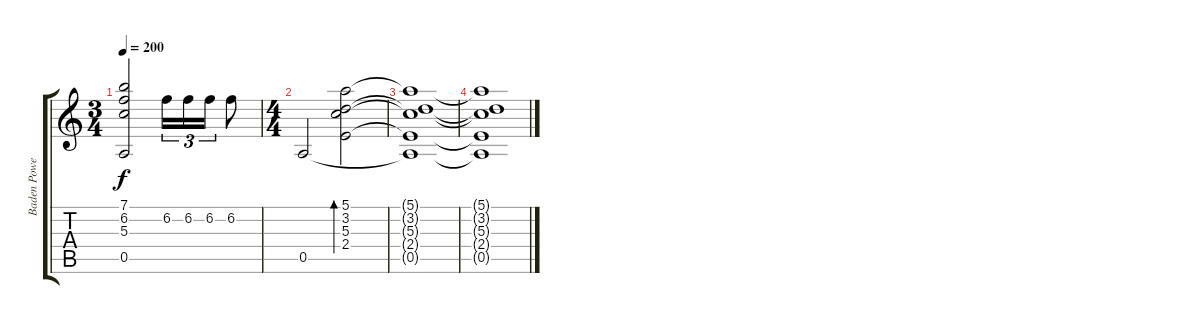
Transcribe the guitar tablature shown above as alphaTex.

\track ("Baden Powell" "Baden Powe") {instrument acousticguitarsteel}
\staff {score tabs}
\tuning (E4 B3 G3 D3 A2 E2) {hide}
\ts (3 4)
\tempo 200
\clef g2
\ks c
(7.1 6.2 5.3 0.5).2{dy f} 6.2.16{tu (3 2)} 6.2.16{tu (3 2)} 6.2.16{tu (3 2)} 6.2.8 |
\ts (4 4)
0.5.2 (5.1 3.2 5.3 2.4).2{bd 120} |
(5.1{t} 3.2{t} 5.3{t} 2.4{t} 0.5{t}).1 |
(5.1{t} 3.2{t} 5.3{t} 2.4{t} 0.5{t}).1
